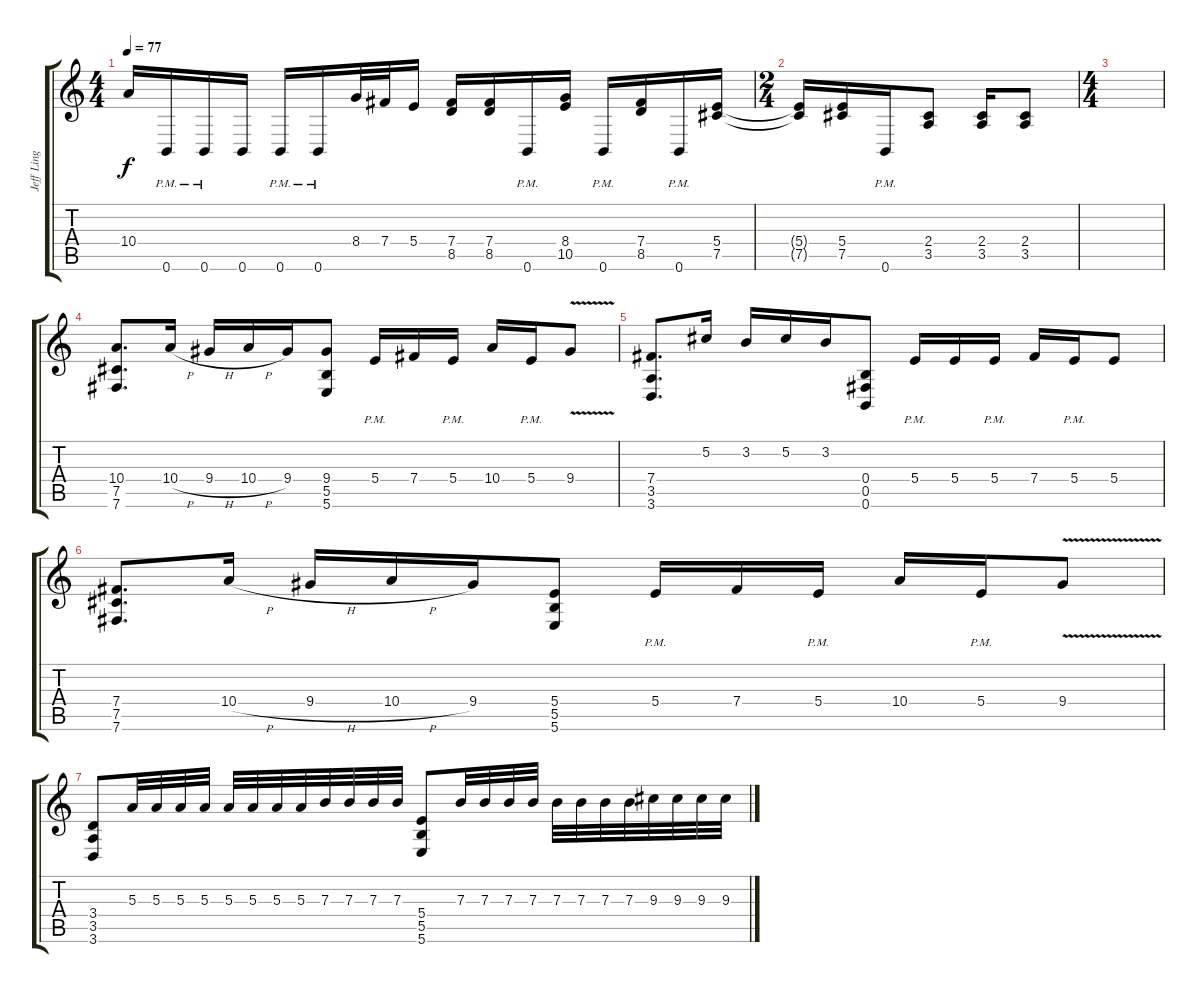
\track ("Jeff Ling" "Jeff Ling") {instrument distortionguitar}
\staff {score tabs}
\tuning (Db4 Ab3 E3 B2 Gb2 B1) {hide}
\ts (4 4)
\tempo 77
\clef g2
\ks c
10.4.16{dy f} 0.6{pm}.16 0.6{pm}.16 0.6.16 0.6{pm}.16 0.6{pm}.16 8.4.32 7.4.32 5.4.16 (7.4 8.5).16 (7.4 8.5).16 0.6{pm}.16 (8.4 10.5).16 0.6{pm}.16 (7.4 8.5).16 0.6{pm}.16 (5.4 7.5).16 |
\ts (2 4)
(5.4{t} 7.5{t}).16 (5.4 7.5).16 0.6{pm}.16 (2.4 3.5).8 (2.4 3.5).16 (2.4 3.5).8 |
\ts (4 4)
|
(10.4 7.5 7.6).8{d} 10.4{h}.16 9.4{h}.16 10.4{h}.16 9.4.16 (9.4 5.5 5.6).8 5.4{pm}.16 7.4.16 5.4{pm}.16 10.4.16 5.4{pm}.16 9.4{v}.8 |
(7.4 3.5 3.6).8{d} 5.2.16 3.2.16 5.2.16 3.2.16 (0.4 0.5 0.6).8 5.4{pm}.16 5.4.16 5.4{pm}.16 7.4.16 5.4{pm}.16 5.4.8 |
(7.4 7.5 7.6).8{d} 10.4{h}.16 9.4{h}.16 10.4{h}.16 9.4.16 (5.4 5.5 5.6).8 5.4{pm}.16 7.4.16 5.4{pm}.16 10.4.16 5.4{pm}.16 9.4{v}.8 |
(3.4 3.5 3.6).8 5.3.32 5.3.32 5.3.32 5.3.32 5.3.32 5.3.32 5.3.32 5.3.32 7.3.32 7.3.32 7.3.32 7.3.32 (5.4 5.5 5.6).8 7.3.32 7.3.32 7.3.32 7.3.32 7.3.32 7.3.32 7.3.32 7.3.32 9.3.32 9.3.32 9.3.32 9.3.32
